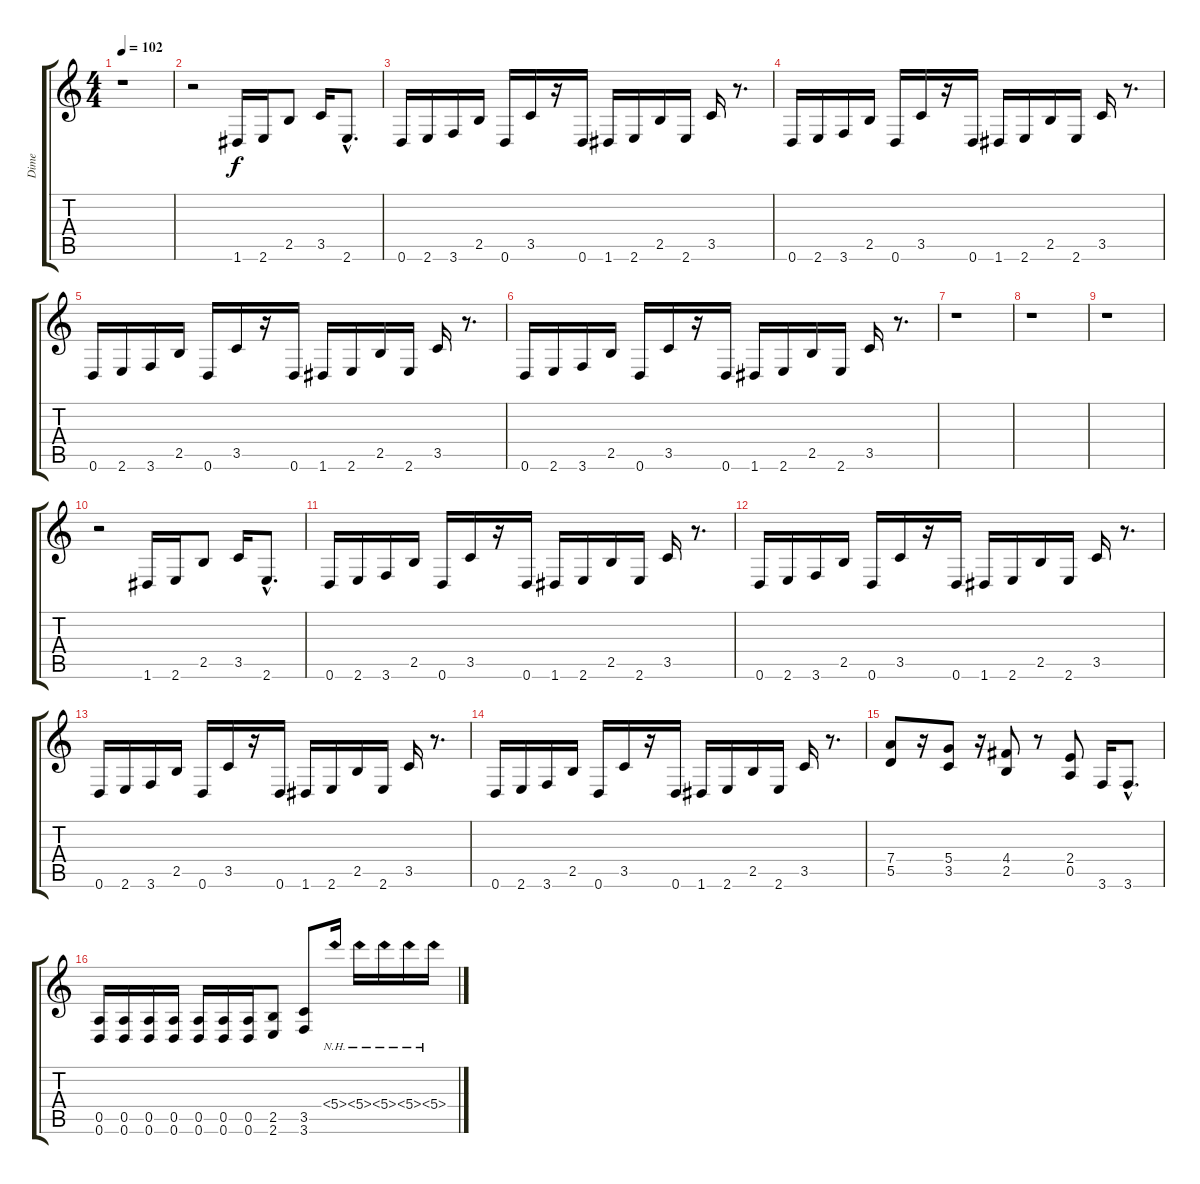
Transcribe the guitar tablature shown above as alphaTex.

\track ("Dime" "Dime") {instrument distortionguitar}
\staff {score tabs}
\tuning (E4 B3 G3 D3 A2 D2) {hide}
\ts (4 4)
\tempo 102
\clef g2
\ks c
r.1{dy f} |
r.2 1.6.16 2.6.16 2.5.8 3.5.16 2.6{hac}.8{d} |
0.6.16 2.6.16 3.6.16 2.5.16 0.6.16 3.5.16 r.16 0.6.16 1.6.16 2.6.16 2.5.16 2.6.16 3.5.16 r.8{d} |
0.6.16 2.6.16 3.6.16 2.5.16 0.6.16 3.5.16 r.16 0.6.16 1.6.16 2.6.16 2.5.16 2.6.16 3.5.16 r.8{d} |
0.6.16 2.6.16 3.6.16 2.5.16 0.6.16 3.5.16 r.16 0.6.16 1.6.16 2.6.16 2.5.16 2.6.16 3.5.16 r.8{d} |
0.6.16 2.6.16 3.6.16 2.5.16 0.6.16 3.5.16 r.16 0.6.16 1.6.16 2.6.16 2.5.16 2.6.16 3.5.16 r.8{d} |
r.1 |
r.1 |
r.1 |
r.2 1.6.16 2.6.16 2.5.8 3.5.16 2.6{hac}.8{d} |
0.6.16 2.6.16 3.6.16 2.5.16 0.6.16 3.5.16 r.16 0.6.16 1.6.16 2.6.16 2.5.16 2.6.16 3.5.16 r.8{d} |
0.6.16 2.6.16 3.6.16 2.5.16 0.6.16 3.5.16 r.16 0.6.16 1.6.16 2.6.16 2.5.16 2.6.16 3.5.16 r.8{d} |
0.6.16 2.6.16 3.6.16 2.5.16 0.6.16 3.5.16 r.16 0.6.16 1.6.16 2.6.16 2.5.16 2.6.16 3.5.16 r.8{d} |
0.6.16 2.6.16 3.6.16 2.5.16 0.6.16 3.5.16 r.16 0.6.16 1.6.16 2.6.16 2.5.16 2.6.16 3.5.16 r.8{d} |
(7.4 5.5).8 r.16 (5.4 3.5).8 r.16 (4.4 2.5).8 r.8 (2.4 0.5).8 3.6.16 3.6{hac}.8{d} |
(0.5 0.6).16 (0.5 0.6).16 (0.5 0.6).16 (0.5 0.6).16 (0.5 0.6).16 (0.5 0.6).16 (0.5 0.6).16 (2.5 2.6).8 (3.5 3.6).8 5.4{nh}.16 5.4{nh}.16 5.4{nh}.16 5.4{nh}.16 5.4{nh}.16
